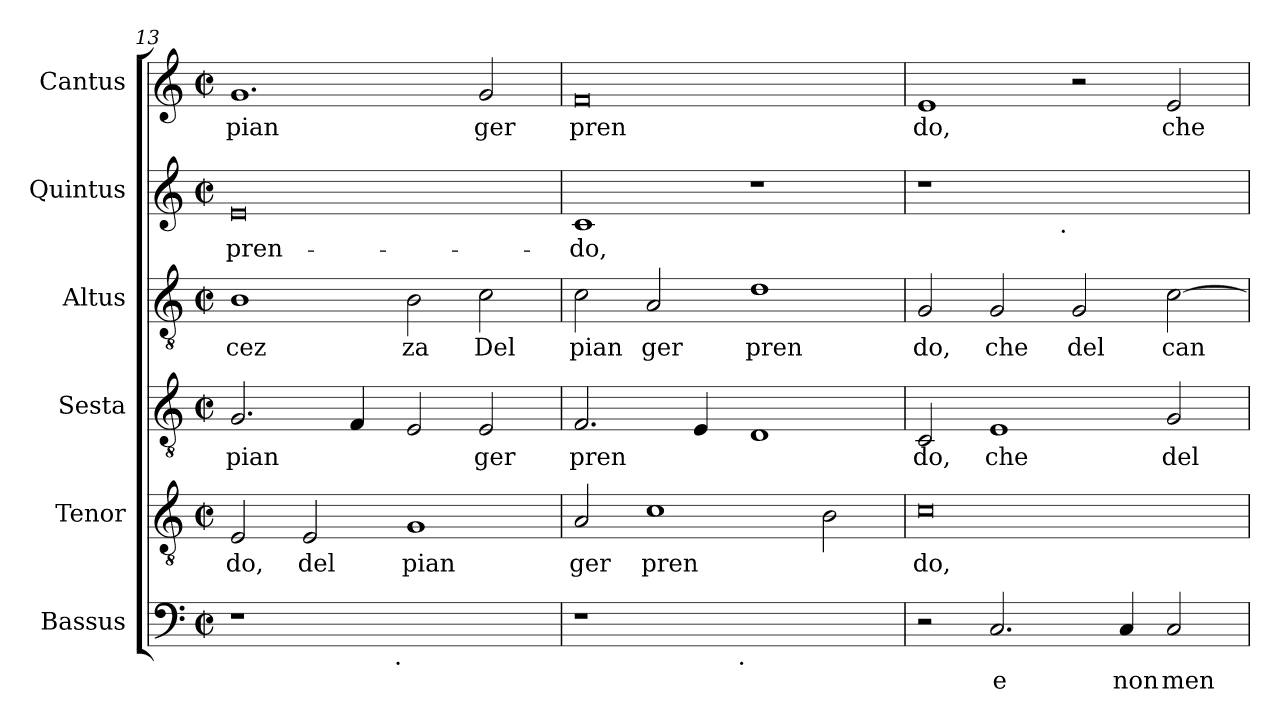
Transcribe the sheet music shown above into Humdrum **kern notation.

**kern	**text	**kern	**text	**kern	**text	**kern	**text	**kern	**text	**kern	**text
*part6	*part6	*part5	*part5	*part4	*part4	*part3	*part3	*part2	*part2	*part1	*part1
*staff6	*staff6	*staff5	*staff5	*staff4	*staff4	*staff3	*staff3	*staff2	*staff2	*staff1	*staff1
*I"Bassus	*	*I"Tenor	*	*I"Sesta	*	*I"Altus	*	*I"Quintus	*	*I"Cantus	*
*I'Bassus	*	*I'Tenor	*	*I'Sesta	*	*I'Altus	*	*I'Quintus	*	*I'Cantus	*
!!LO:PB:g=z
*clefF4	*	*clefGv2	*	*clefGv2	*	*clefGv2	*	*clefG2	*	*clefG2	*
*k[]	*	*k[]	*	*k[]	*	*k[]	*	*k[]	*	*k[]	*
*C:	*	*C:	*	*C:	*	*C:	*	*C:	*	*C:	*
*M2/2	*	*M2/2	*	*M2/2	*	*M2/2	*	*M2/2	*	*M2/2	*
*met(c|)	*	*met(c|)	*	*met(c|)	*	*met(c|)	*	*met(c|)	*	*met(c|)	*
=13	=13	=13	=13	=13	=13	=13	=13	=13	=13	=13	=13
!	!	!	!LO:LY:b:cj	!	!LO:LY:b:cj	!	!LO:LY:b:cj	!	!LO:LY:b:cj	!	!LO:LY:b:cj
*^	*	*	*	*	*	*	*	*	*	*	*
1r	2ryy	.	2E/	do,	2.G/	pian	1B	cez	0e	pren-	1.g	pian
!	!	!	!	!LO:LY:b:cj	!	!	!	!	!	!	!	!
.	4...ryy	.	2E/	del	.	.	.	.	.	.	.	.
!	!	!	!	!	!	!LO:LY:b:cj	!	!	!	!	!	!
.	.	.	.	.	4F/	.	.	.	.	.	.	.
!	!LO:TX:b:t=.	!	!	!	!	!	!	!	!	!	!	!
.	1ryy	.	.	.	.	.	.	.	.	.	.	.
!	!	!	!	!LO:LY:b:cj	!	!LO:LY:b:cj	!	!LO:LY:b:cj	!	!	!	!
1ryy	.	.	1G	pian	2E/	.	2B\	za	.	.	.	.
!	!	!	!	!	!	!LO:LY:b:cj	!	!LO:LY:b:cj	!	!	!	!LO:LY:b:cj
.	.	.	.	.	2E/	ger	2c\	Del	.	.	2g/	ger
.	32ryy	.	.	.	.	.	.	.	.	.	.	.
=14	=14	=14	=14	=14	=14	=14	=14	=14	=14	=14	=14	=14
!	!	!	!	!LO:LY:b:cj	!	!LO:LY:b:cj	!	!LO:LY:b:cj	!	!LO:LY:b:cj	!	!LO:LY:b:cj
1r	2ryy	.	2A/	ger	2.F/	pren	2c\	pian	1c	-do,	0f	pren
!	!	!	!	!LO:LY:b:cj	!	!	!	!LO:LY:b:cj	!	!	!	!
.	4...ryy	.	1c	pren	.	.	2A/	ger	.	.	.	.
!	!	!	!	!	!	!LO:LY:b:cj	!	!	!	!	!	!
.	.	.	.	.	4E/	.	.	.	.	.	.	.
!	!LO:TX:b:t=.	!	!	!	!	!	!	!	!	!	!	!
.	1ryy	.	.	.	.	.	.	.	.	.	.	.
!	!	!	!	!	!	!LO:LY:b:cj	!	!LO:LY:b:cj	!	!	!	!
1ryy	.	.	.	.	1D	.	1d	pren	1r	.	.	.
!	!	!	!	!LO:LY:b:cj	!	!	!	!	!	!	!	!
.	.	.	2B\	.	.	.	.	.	.	.	.	.
.	32ryy	.	.	.	.	.	.	.	.	.	.	.
=15	=15	=15	=15	=15	=15	=15	=15	=15	=15	=15	=15	=15
!	!	!	!	!LO:LY:b:cj	!	!LO:LY:b:cj	!	!LO:LY:b:cj	!	!	!	!LO:LY:b:cj
*v	*v	*	*	*	*	*	*	*	*^	*	*	*
2r	.	0c	do,	2C/	do,	2G/	do,	1r	2ryy	.	1e	do,
!	!LO:LY:b	!	!	!	!LO:LY:b:cj	!	!LO:LY:b:cj	!	!	!	!	!
2.C/	e	.	.	1E	che	2G/	che	.	4...ryy	.	.	.
!	!	!	!	!	!	!	!	!	!LO:TX:b:t=.	!	!	!
.	.	.	.	.	.	.	.	.	1ryy	.	.	.
!	!	!	!	!	!	!	!LO:LY:b:cj	!	!	!	!	!
.	.	.	.	.	.	2G/	del	1ryy	.	.	2r	.
!	!LO:LY:b	!	!	!	!	!	!	!	!	!	!	!
4C/	non	.	.	.	.	.	.	.	.	.	.	.
!	!LO:LY:b	!	!	!	!LO:LY:b:cj	!	!LO:LY:b:cj	!	!	!	!	!LO:LY:b:cj
2C/	men	.	.	2G/	del	[>2c\	can	.	.	.	2e/	che
.	.	.	.	.	.	.	.	.	32ryy	.	.	.
*	*	*	*	*	*	*	*	*v	*v	*	*	*
=	=	=	=	=	=	=	=	=	=	=	=
*-	*-	*-	*-	*-	*-	*-	*-	*-	*-	*-	*-
